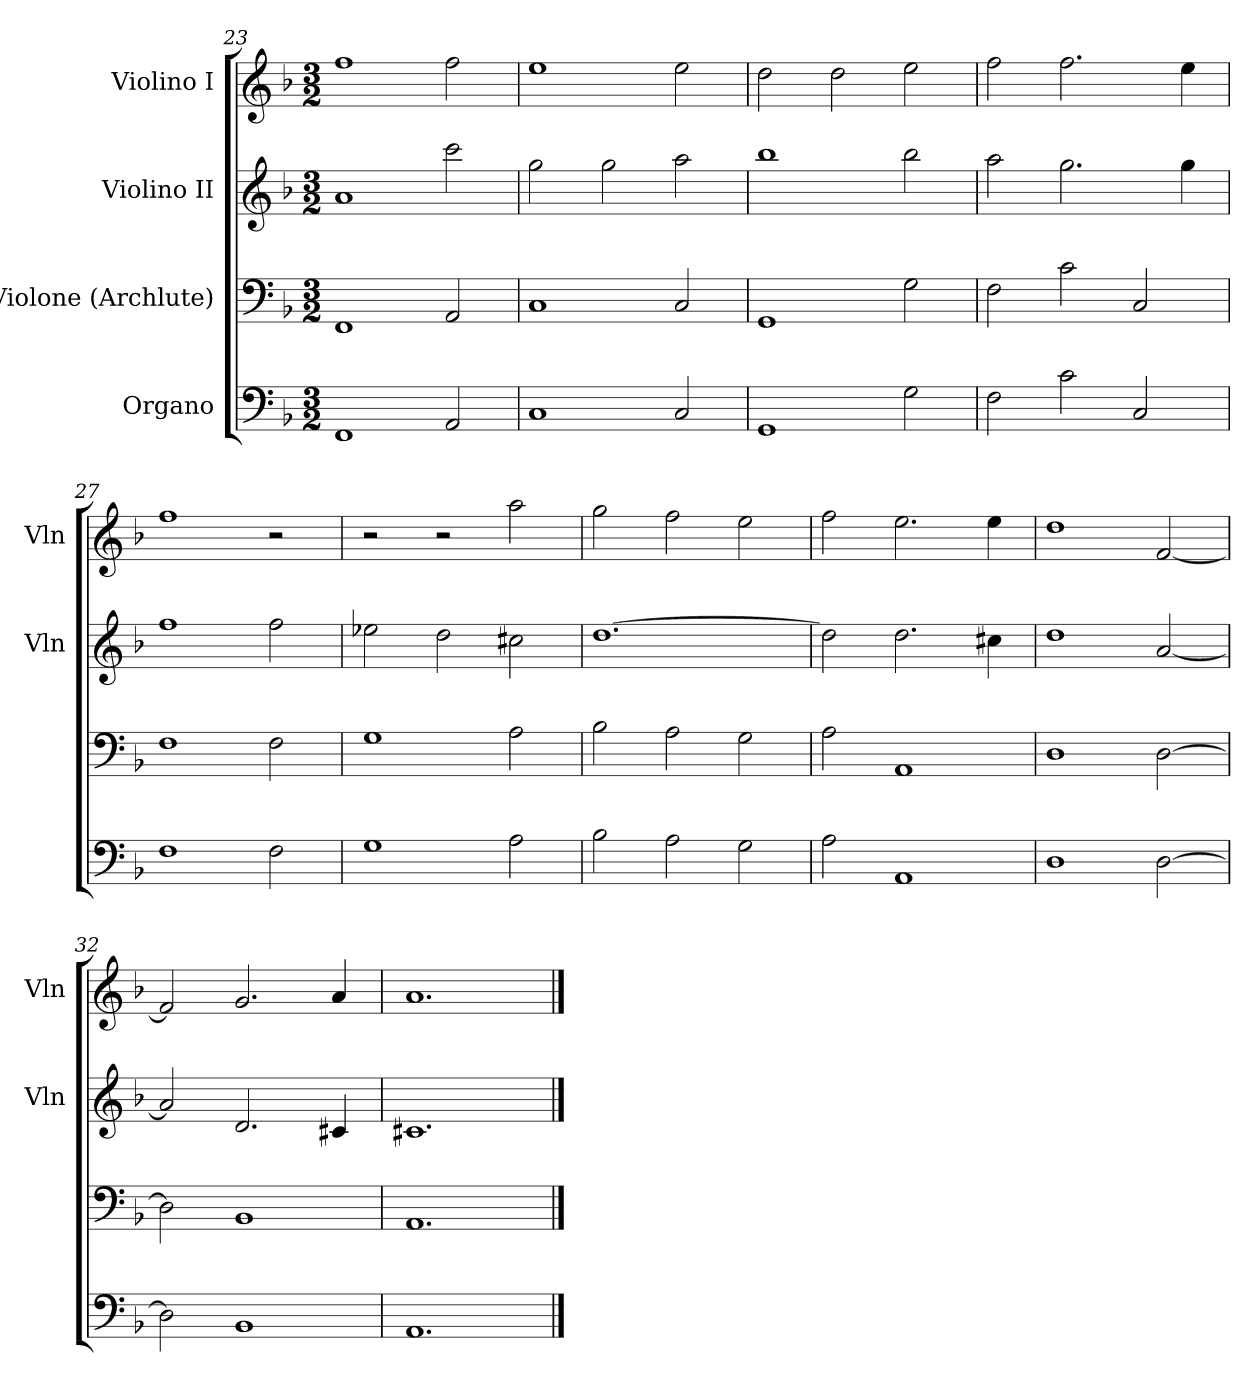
**kern	**kern	**kern	**kern
*part4	*part3	*part2	*part1
*staff4	*staff3	*staff2	*staff1
*I"Organo	*I"Violone (Archlute)	*I"Violino II	*I"Violino I
*	*	*I'Vln	*I'Vln
*clefF4	*clefF4	*clefG2	*clefG2
*k[b-]	*k[b-]	*k[b-]	*k[b-]
*d:	*d:	*d:	*d:
*M3/2	*M3/2	*M3/2	*M3/2
=23	=23	=23	=23
1FF/	1FF/	1a/	1ff\
2AA/	2AA/	2ccc\	2ff\
=24	=24	=24	=24
1C/	1C/	2gg\	1ee\
.	.	2gg\	.
2C/	2C/	2aa\	2ee\
=25	=25	=25	=25
1GG/	1GG/	1bb-\	2dd\
.	.	.	2dd\
2G\	2G\	2bb-\	2ee\
=26	=26	=26	=26
2F\	2F\	2aa\	2ff\
2c\	2c\	2.gg\	2.ff\
2C/	2C/	.	.
.	.	4gg\	4ee\
=27	=27	=27	=27
1F\	1F\	1ff\	1ff\
2F\	2F\	2ff\	2r
=28	=28	=28	=28
1G\	1G\	2ee-X\	2r
.	.	2dd\	2r
2A\	2A\	2cc#X\	2aa\
=29	=29	=29	=29
2B-\	2B-\	[1.dd\	2gg\
2A\	2A\	.	2ff\
2G\	2G\	.	2ee\
=30	=30	=30	=30
2A\	2A\	2dd\]	2ff\
1AA/	1AA/	2.dd\	2.ee\
.	.	4cc#X\	4ee\
=31	=31	=31	=31
1D\	1D\	1dd\	1dd\
[2D\	[2D\	[2a/	[2f/
=32	=32	=32	=32
2D\]	2D\]	2a/]	2f/]
1BB-/	1BB-/	2.d/	2.g/
.	.	4c#X/	4a/
=33	=33	=33	=33
1.AA/	1.AA/	1.c#X/	1.a/
==	==	==	==
*-	*-	*-	*-
